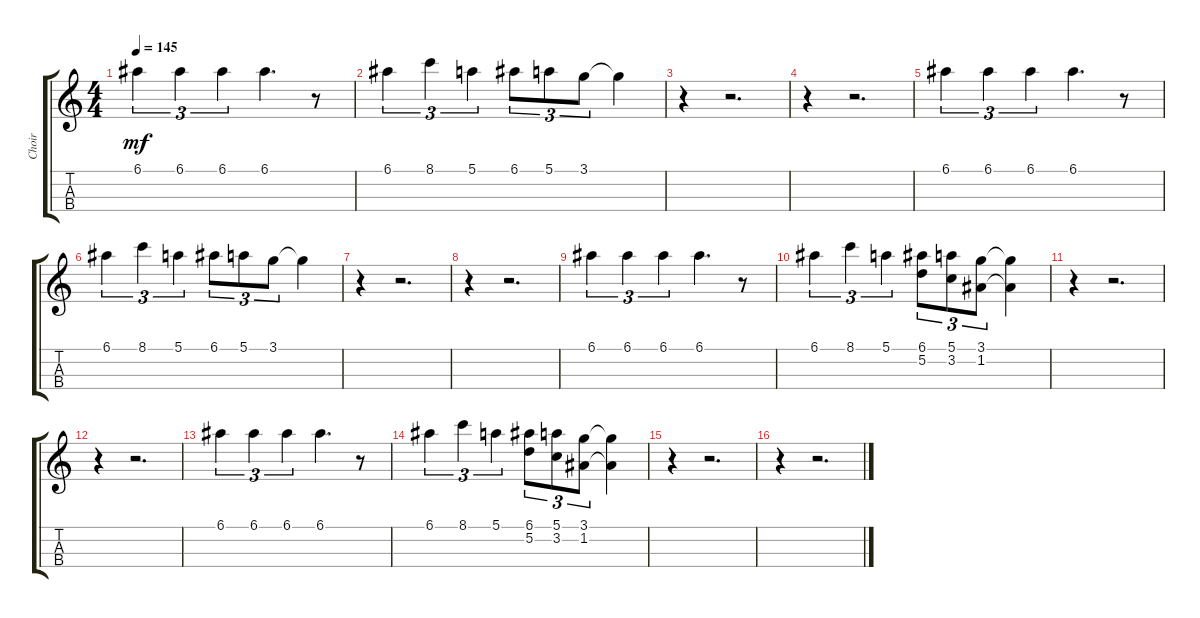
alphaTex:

\track ("Choir" "Choir") {instrument violin}
\staff {score tabs}
\tuning (E5 A4 D4 G3) {hide}
\ts (4 4)
\tempo 145
\clef g2
\ks c
6.1.4{tu (3 2) dy mf} 6.1.4{tu (3 2)} 6.1.4{tu (3 2)} 6.1.4{d} r.8 |
6.1.4{tu (3 2)} 8.1.4{tu (3 2)} 5.1.4{tu (3 2)} 6.1.8{tu (3 2)} 5.1.8{tu (3 2)} 3.1.8{tu (3 2)} 3.1{t}.4 |
r.4 r.2{d} |
r.4 r.2{d} |
6.1.4{tu (3 2)} 6.1.4{tu (3 2)} 6.1.4{tu (3 2)} 6.1.4{d} r.8 |
6.1.4{tu (3 2)} 8.1.4{tu (3 2)} 5.1.4{tu (3 2)} 6.1.8{tu (3 2)} 5.1.8{tu (3 2)} 3.1.8{tu (3 2)} 3.1{t}.4 |
r.4 r.2{d} |
r.4 r.2{d} |
6.1.4{tu (3 2)} 6.1.4{tu (3 2)} 6.1.4{tu (3 2)} 6.1.4{d} r.8 |
6.1.4{tu (3 2)} 8.1.4{tu (3 2)} 5.1.4{tu (3 2)} (6.1 5.2).8{tu (3 2)} (5.1 3.2).8{tu (3 2)} (3.1 1.2).8{tu (3 2)} (3.1{t} 1.2{t}).4 |
r.4 r.2{d} |
r.4 r.2{d} |
6.1.4{tu (3 2)} 6.1.4{tu (3 2)} 6.1.4{tu (3 2)} 6.1.4{d} r.8 |
6.1.4{tu (3 2)} 8.1.4{tu (3 2)} 5.1.4{tu (3 2)} (6.1 5.2).8{tu (3 2)} (5.1 3.2).8{tu (3 2)} (3.1 1.2).8{tu (3 2)} (3.1{t} 1.2{t}).4 |
r.4 r.2{d} |
r.4 r.2{d}
